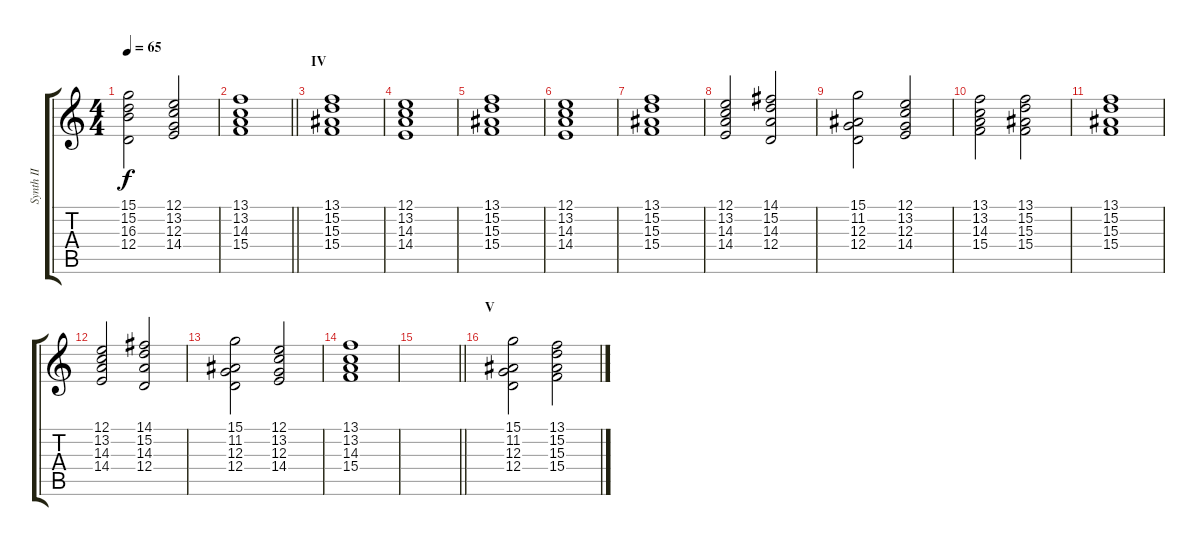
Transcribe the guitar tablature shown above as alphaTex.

\track ("Synth II" "Synth II") {instrument stringensemble1}
\staff {score tabs}
\tuning (E4 B3 G3 D3 A2 E2) {hide}
\ts (4 4)
\tempo 65
\clef g2
\ks c
(15.1 15.2 16.3 12.4).2{dy f} (12.1 13.2 12.3 14.4).2 |
\barLineRight lightlight
(13.1 13.2 14.3 15.4).1 |
\section ("" "IV")
(13.1 15.2 15.3 15.4).1 |
(12.1 13.2 14.3 14.4).1 |
(13.1 15.2 15.3 15.4).1 |
(12.1 13.2 14.3 14.4).1 |
(13.1 15.2 15.3 15.4).1 |
(12.1 13.2 14.3 14.4).2 (14.1 15.2 14.3 12.4).2 |
(15.1 11.2 12.3 12.4).2 (12.1 13.2 12.3 14.4).2 |
(13.1 13.2 14.3 15.4).2 (13.1 15.2 15.3 15.4).2 |
(13.1 15.2 15.3 15.4).1 |
(12.1 13.2 14.3 14.4).2 (14.1 15.2 14.3 12.4).2 |
(15.1 11.2 12.3 12.4).2 (12.1 13.2 12.3 14.4).2 |
(13.1 13.2 14.3 15.4).1 |
\barLineRight lightlight
|
\section ("" "V")
(15.1 11.2 12.3 12.4).2 (13.1 15.2 15.3 15.4).2
